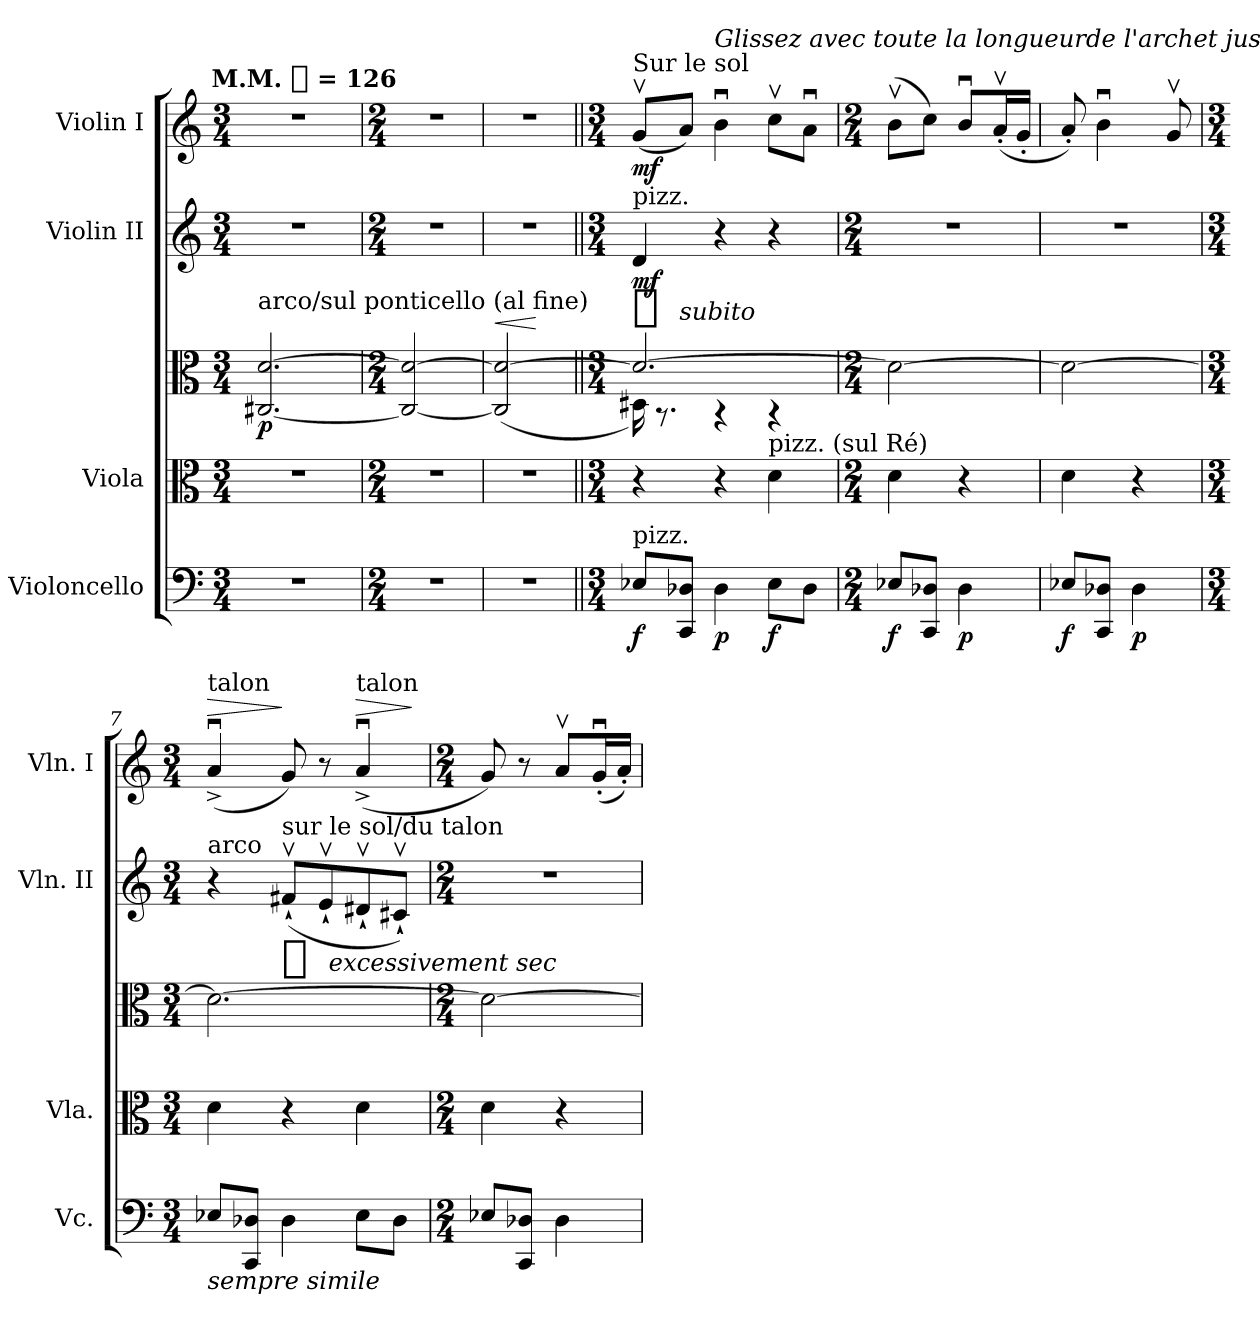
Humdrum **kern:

**kern	**dynam	**kern	**kern	**dynam	**kern	**dynam	**kern	**dynam
*part4	*part4	*part3	*part3	*part3	*part2	*part2	*part1	*part1
*staff5	*staff5	*staff4	*staff3	*staff3/4	*staff2	*staff2	*staff1	*staff1
*I"Violoncello	*	*I"Viola	*	*	*I"Violin II	*	*I"Violin I	*
*I'Vc.	*	*I'Vla.	*	*	*I'Vln. II	*	*I'Vln. I	*
*clefF4	*	*clefC3	*clefC3	*	*clefG2	*	*clefG2	*
*k[]	*	*k[]	*k[]	*	*k[]	*	*k[]	*
*C:	*	*C:	*C:	*	*C:	*	*C:	*
!!LO:TX:omd:t=M.M. [quarter] = 126
*M3/4	*	*M3/4	*M3/4	*	*M3/4	*	*M3/4	*
*MM126	*	*MM126	*MM126	*	*MM126	*	*MM126	*
=1	=1	=1	=1	=1	=1	=1	=1	=1
!	!	!	!LO:TX:a:t=arco/sul ponticello (al fine)	!	!	!	!	!
4%3r	.	4%3r	[2.C#X [2.d	p	4%3r	.	4%3r	.
=2	=2	=2	=2	=2	=2	=2	=2	=2
*M2/4	*	*M2/4	*M2/4	*	*M2/4	*	*M2/4	*
2r	.	2r	2C#_ 2d_	.	2r	.	2r	.
=3	=3	=3	=3	=3	=3	=3	=3	=3
!	!	!	!	!LO:HP:a	!	!	!	!
2r	.	2r	(2C#] 2d_	<	2r	.	2r	.
.	.	.	.	[	.	.	.	.
=4||	=4||	=4||	=4||	=4||	=4||	=4||	=4||	=4||
*M3/4	*	*M3/4	*M3/4	*	*M3/4	*	*M3/4	*
*	*	*	*^	*	*	*	*	*
!	!	!	!	!	!	!	!	!LO:TX:a:t=Sur le sol	!
!	!	!	!	!	!	!LO:TX:a:t=pizz.	!	!	!
!LO:TX:a:t=pizz.	!	!	!	!	!	!	!	!	!
!	!	!	!	!	!LO:DY:a:t=%s subito	!	!	!	!
8E-XL	f	4r	2.d_	16D#X)	fp	4d	mf	(8gvL	mf
.	.	.	.	8.r	.	.	.	.	.
8CC 8D-XJ	.	.	.	.	.	.	.	8aJ)	.
!	!	!	!	!	!	!	!	!LO:TX:a:i:t=Glissez avec toute la longueurde l'archet jusqu'à la fin.	!
4D-	p	4r	.	4r	.	4r	.	4bu	.
!	!	!LO:TX:a:t=pizz. (sul Ré)	!	!	!	!	!	!	!
!	!	!	!	!	!LO:DY:t=sempre %s	!	!	!	!
!	!	!	!	!	!LO:DY:n=1:b:t=sempre %s	!	!	!	!
8E-L	f	4d	.	4r	mf mf	4r	.	8ccvL	.
8D-J	.	.	.	.	.	.	.	8auJ	.
*	*	*	*v	*v	*	*	*	*	*
=5	=5	=5	=5	=5	=5	=5	=5	=5
*M2/4	*	*M2/4	*M2/4	*	*M2/4	*	*M2/4	*
8E-XL	f	4d	2d_	.	2r	.	(8bvL	.
8CC 8D-XJ	.	.	.	.	.	.	8ccJ)	.
4D-	p	4r	.	.	.	.	8buL	.
.	.	.	.	.	.	.	(16a'vL	.
.	.	.	.	.	.	.	16g'JJ	.
=6	=6	=6	=6	=6	=6	=6	=6	=6
8E-XL	f	4d	2d_	.	2r	.	8a')	.
8CC 8D-XJ	.	.	.	.	.	.	4bu	.
4D-	p	4r	.	.	.	.	.	.
.	.	.	.	.	.	.	8gv	.
=7	=7	=7	=7	=7	=7	=7	=7	=7
*M3/4	*	*M3/4	*M3/4	*	*M3/4	*	*M3/4	*
!	!	!	!	!	!	!	!LO:TX:a:t=talon	!
!	!	!	!	!	!LO:TX:a:t=arco	!	!	!
!LO:TX:b:i:t=sempre simile	!	!	!	!	!	!	!	!
!	!	!	!	!	!	!	!	!LO:HP:a
8E-XL	.	4d	2.d_	.	4r	.	(4a^u	>
8CC 8D-XJ	.	.	.	.	.	.	.	.
!	!	!	!	!	!LO:TX:a:t=sur le sol/du talon	!	!	!
!	!	!	!	!	!	!LO:DY:t=%s excessivement sec	!	!
4D-	.	4r	.	.	(8f#X`vL	ff	8g)	]
.	.	.	.	.	8e`v	.	8r	.
!	!	!	!	!	!	!	!LO:TX:a:t=talon	!
!	!	!	!	!	!	!	!	!LO:HP:a
8E-L	.	4d	.	.	8d#X`v	.	(4a^u	>
8D-J	.	.	.	.	8c#X`vJ)	.	.	.
.	.	.	.	.	.	.	.	]
=8	=8	=8	=8	=8	=8	=8	=8	=8
*M2/4	*	*M2/4	*M2/4	*	*M2/4	*	*M2/4	*
8E-XL	.	4d	2d_	.	2r	.	8g)	.
8CC 8D-XJ	.	.	.	.	.	.	8r	.
4D-	.	4r	.	.	.	.	8avL	.
.	.	.	.	.	.	.	(16g'uL	.
.	.	.	.	.	.	.	16a'JJ)	.
=	=	=	=	=	=	=	=	=
*-	*-	*-	*-	*-	*-	*-	*-	*-
